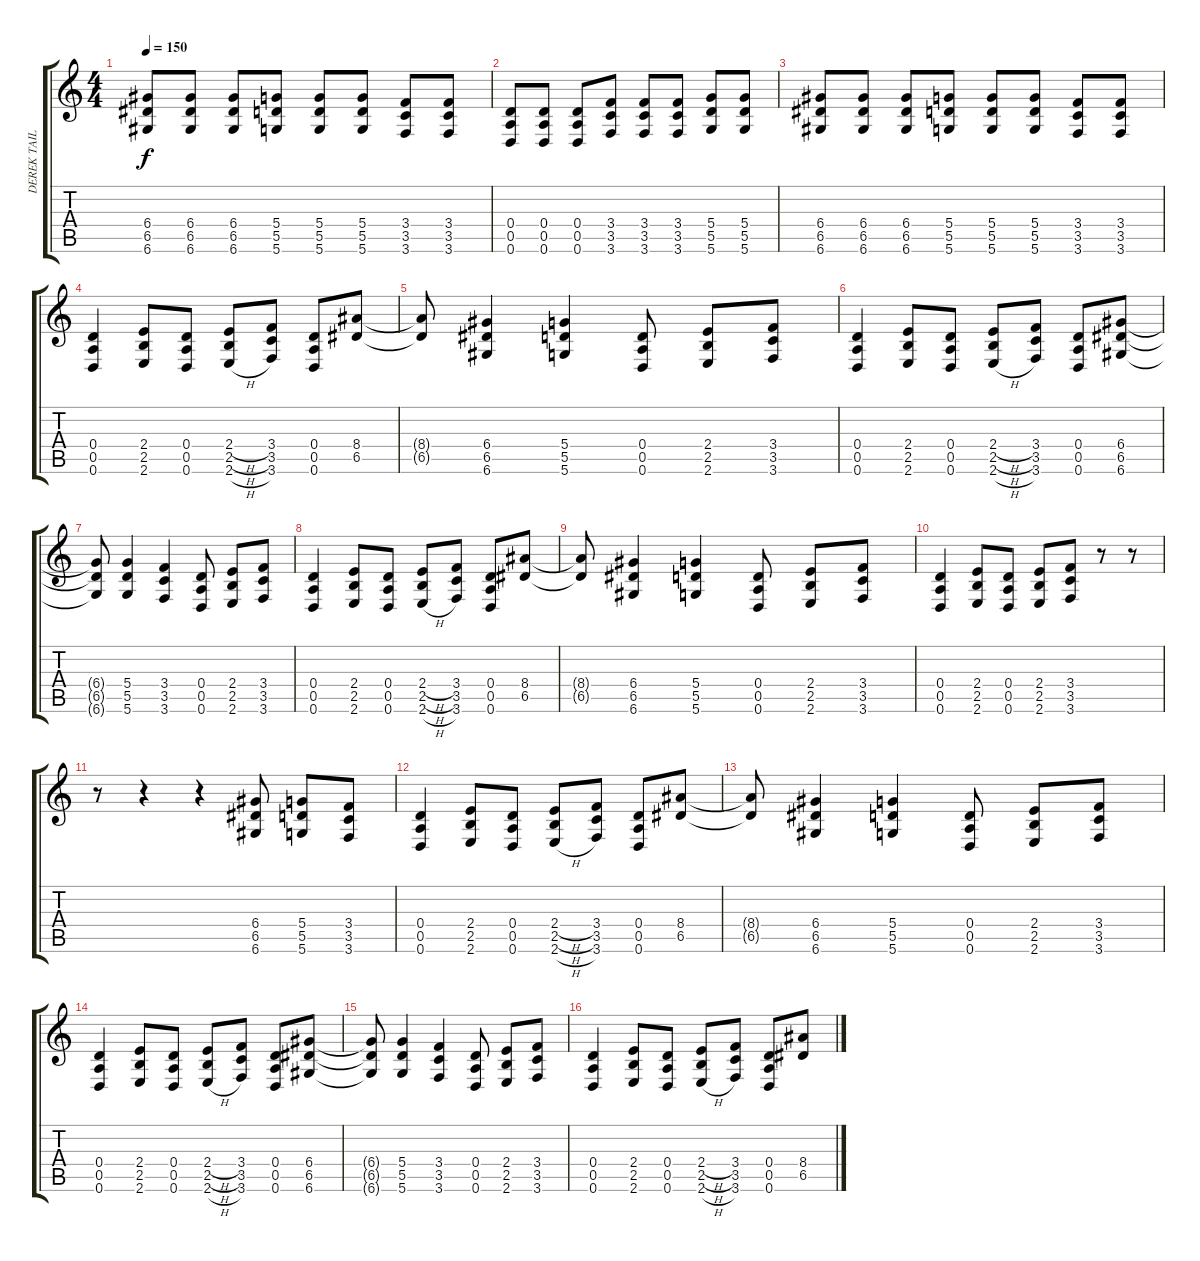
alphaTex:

\track ("DEREK TAILER - rhythm guitar" "DEREK TAIL") {instrument distortionguitar}
\staff {score tabs}
\tuning (E4 B3 G3 D3 A2 D2) {hide}
\ts (4 4)
\tempo 150
\clef g2
\ks c
(6.4 6.5 6.6).8{dy f} (6.4 6.5 6.6).8 (6.4 6.5 6.6).8 (5.4 5.5 5.6).8 (5.4 5.5 5.6).8 (5.4 5.5 5.6).8 (3.4 3.5 3.6).8 (3.4 3.5 3.6).8 |
(0.4 0.5 0.6).8 (0.4 0.5 0.6).8 (0.4 0.5 0.6).8 (3.4 3.5 3.6).8 (3.4 3.5 3.6).8 (3.4 3.5 3.6).8 (5.4 5.5 5.6).8 (5.4 5.5 5.6).8 |
(6.4 6.5 6.6).8 (6.4 6.5 6.6).8 (6.4 6.5 6.6).8 (5.4 5.5 5.6).8 (5.4 5.5 5.6).8 (5.4 5.5 5.6).8 (3.4 3.5 3.6).8 (3.4 3.5 3.6).8 |
(0.4 0.5 0.6).4 (2.4 2.5 2.6).8 (0.4 0.5 0.6).8 (2.4{h} 2.5{h} 2.6{h}).8 (3.4 3.5 3.6).8 (0.4 0.5 0.6).8 (8.4 6.5).8 |
(8.4{t} 6.5{t}).8 (6.4 6.5 6.6).4 (5.4 5.5 5.6).4 (0.4 0.5 0.6).8 (2.4 2.5 2.6).8 (3.4 3.5 3.6).8 |
(0.4 0.5 0.6).4 (2.4 2.5 2.6).8 (0.4 0.5 0.6).8 (2.4{h} 2.5{h} 2.6{h}).8 (3.4 3.5 3.6).8 (0.4 0.5 0.6).8 (6.4 6.5 6.6).8 |
(6.4{t} 6.5{t} 6.6{t}).8 (5.4 5.5 5.6).4 (3.4 3.5 3.6).4 (0.4 0.5 0.6).8 (2.4 2.5 2.6).8 (3.4 3.5 3.6).8 |
(0.4 0.5 0.6).4 (2.4 2.5 2.6).8 (0.4 0.5 0.6).8 (2.4{h} 2.5{h} 2.6{h}).8 (3.4 3.5 3.6).8 (0.4 0.5 0.6).8 (8.4 6.5).8 |
(8.4{t} 6.5{t}).8 (6.4 6.5 6.6).4 (5.4 5.5 5.6).4 (0.4 0.5 0.6).8 (2.4 2.5 2.6).8 (3.4 3.5 3.6).8 |
(0.4 0.5 0.6).4 (2.4 2.5 2.6).8 (0.4 0.5 0.6).8 (2.4 2.5 2.6).8 (3.4 3.5 3.6).8 r.8 r.8 |
r.8 r.4 r.4 (6.4 6.5 6.6).8 (5.4 5.5 5.6).8 (3.4 3.5 3.6).8 |
(0.4 0.5 0.6).4 (2.4 2.5 2.6).8 (0.4 0.5 0.6).8 (2.4{h} 2.5{h} 2.6{h}).8 (3.4 3.5 3.6).8 (0.4 0.5 0.6).8 (8.4 6.5).8 |
(8.4{t} 6.5{t}).8 (6.4 6.5 6.6).4 (5.4 5.5 5.6).4 (0.4 0.5 0.6).8 (2.4 2.5 2.6).8 (3.4 3.5 3.6).8 |
(0.4 0.5 0.6).4 (2.4 2.5 2.6).8 (0.4 0.5 0.6).8 (2.4{h} 2.5{h} 2.6{h}).8 (3.4 3.5 3.6).8 (0.4 0.5 0.6).8 (6.4 6.5 6.6).8 |
(6.4{t} 6.5{t} 6.6{t}).8 (5.4 5.5 5.6).4 (3.4 3.5 3.6).4 (0.4 0.5 0.6).8 (2.4 2.5 2.6).8 (3.4 3.5 3.6).8 |
(0.4 0.5 0.6).4 (2.4 2.5 2.6).8 (0.4 0.5 0.6).8 (2.4{h} 2.5{h} 2.6{h}).8 (3.4 3.5 3.6).8 (0.4 0.5 0.6).8 (8.4 6.5).8
